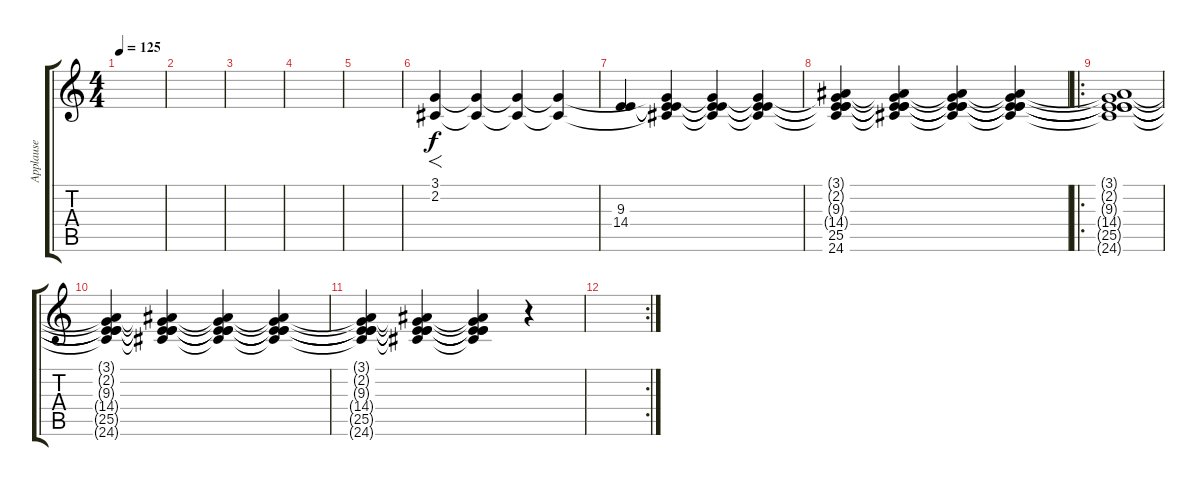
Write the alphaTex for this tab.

\track ("Applause" "Applause") {instrument applause}
\staff {score tabs}
\tuning (E4 B3 G3 D3 A2 E2) {hide}
\ts (4 4)
\tempo 125
\clef g2
\ks c
|
|
|
|
|
(3.1 2.2).4{f volume 16} (3.1{t} 2.2{t}).4 (3.1{t} 2.2{t}).4 (3.1{t} 2.2{t}).4 |
(9.3 14.4).4 (3.1{t} 2.2{t} 9.3{t} 14.4{t}).4 (3.1{t} 2.2{t} 9.3{t} 14.4{t}).4 (3.1{t} 2.2{t} 9.3{t} 14.4{t}).4 |
(3.1{t} 2.2{t} 9.3{t} 14.4{t} 25.5 24.6).4 (3.1{t} 2.2{t} 9.3{t} 14.4{t} 25.5{t} 24.6{t}).4 (3.1{t} 2.2{t} 9.3{t} 14.4{t} 25.5{t} 24.6{t}).4 (3.1{t} 2.2{t} 9.3{t} 14.4{t} 25.5{t} 24.6{t}).4 |
\ro
(3.1{t} 2.2{t} 9.3{t} 14.4{t} 25.5{t} 24.6{t}).1 |
(3.1{t} 2.2{t} 9.3{t} 14.4{t} 25.5{t} 24.6{t}).4{volume 12} (3.1{t} 2.2{t} 9.3{t} 14.4{t} 25.5{t} 24.6{t}).4{volume 10} (3.1{t} 2.2{t} 9.3{t} 14.4{t} 25.5{t} 24.6{t}).4{volume 9} (3.1{t} 2.2{t} 9.3{t} 14.4{t} 25.5{t} 24.6{t}).4{volume 8} |
(3.1{t} 2.2{t} 9.3{t} 14.4{t} 25.5{t} 24.6{t}).4{volume 7} (3.1{t} 2.2{t} 9.3{t} 14.4{t} 25.5{t} 24.6{t}).4{volume 5} (3.1{t} 2.2{t} 9.3{t} 14.4{t} 25.5{t} 24.6{t}).4{volume 4} r.4 |
\rc 2
